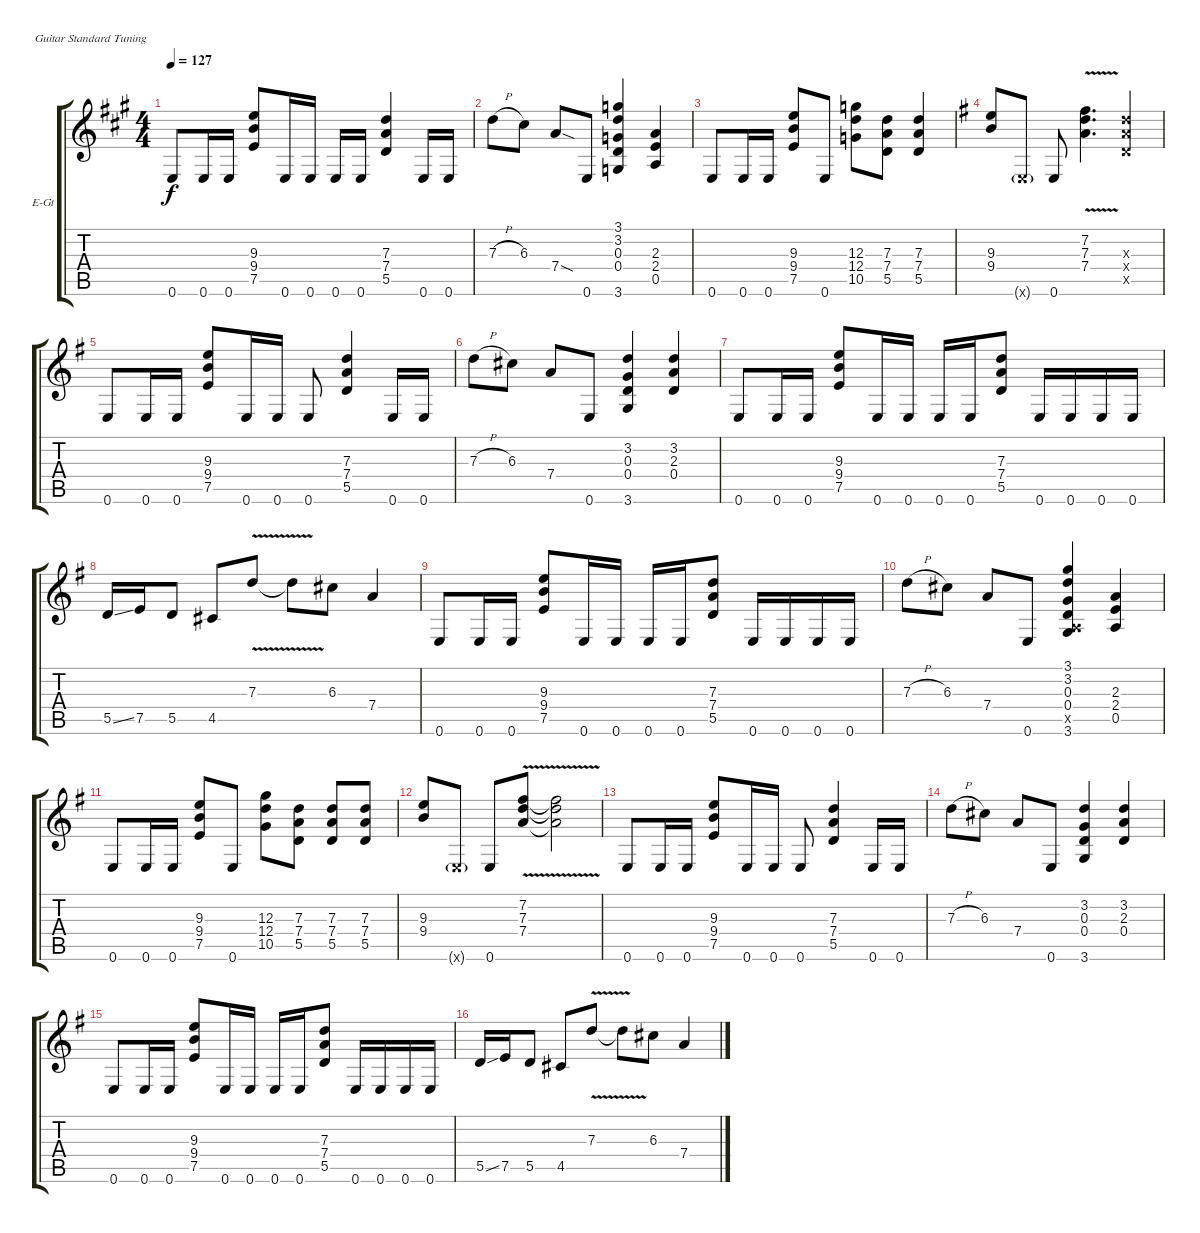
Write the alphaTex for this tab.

\bracketExtendMode groupsimilarinstruments
\firstSystemTrackNameOrientation horizontal
\otherSystemsTrackNameOrientation horizontal
\track ("Rhythm Guitar" "E-Gt") {instrument distortionguitar}
\staff {score tabs}
\tuning (E4 B3 G3 D3 A2 E2)
\ts (4 4)
\tempo 127
\clef g2
\ks f#minor
0.6.8{dy f} 0.6.16 0.6.16 (9.3 9.4 7.5).8 0.6.16 0.6.16 0.6.16 0.6.16 (7.3 7.4 5.5).4 0.6.16 0.6.16 |
7.3{h}.8 6.3.8 7.4{sod}.8 0.6.8 (3.2 0.3 0.4 3.6 3.1).4 (2.3 2.4 0.5).4 |
0.6.8 0.6.16 0.6.16 (9.3 9.4 7.5).8 0.6.8 (12.3 12.4 10.5).8 (7.3 7.4 5.5).8 (7.3 7.4 5.5).4 |
\ks eminor
(9.3 9.4).8 0.6{g x}.8 0.6.8 (7.2{v} 7.3{v} 7.4{v}).4{d} (7.3{x} 7.4{x} 5.5{x}).4 |
0.6.8 0.6.16 0.6.16 (9.3 9.4 7.5).8 0.6.16 0.6.16 0.6.8 (7.3 7.4 5.5).4 0.6.16 0.6.16 |
7.3{h}.8 6.3.8 7.4.8 0.6.8 (3.2 0.3 0.4 3.6).4 (3.2 2.3 0.4).4 |
0.6.8 0.6.16 0.6.16 (9.3 9.4 7.5).8 0.6.16 0.6.16 0.6.16 0.6.16 (7.3 7.4 5.5).8 0.6.16 0.6.16 0.6.16 0.6.16 |
5.5{ss}.16 7.5.16 5.5.8 4.5.8 7.3{v}.8 7.3{v t}.8 6.3.8 7.4.4 |
0.6.8 0.6.16 0.6.16 (9.3 9.4 7.5).8 0.6.16 0.6.16 0.6.16 0.6.16 (7.3 7.4 5.5).8 0.6.16 0.6.16 0.6.16 0.6.16 |
7.3{h}.8 6.3.8 7.4.8 0.6.8 (0.3 0.4 0.5{x} 3.6 3.2 3.1).4 (2.3 2.4 0.5).4 |
0.6.8 0.6.16 0.6.16 (9.3 9.4 7.5).8 0.6.8 (12.3 12.4 10.5).8 (7.3 7.4 5.5).8 (7.3 7.4 5.5).8 (5.5 7.4 7.3).8 |
(9.3 9.4).8 0.6{g x}.8 0.6.8 (7.2{v} 7.3{v} 7.4{v}).8 (7.4{t} 7.3{t} 7.2{t}).2 |
0.6.8 0.6.16 0.6.16 (9.3 9.4 7.5).8 0.6.16 0.6.16 0.6.8 (7.3 7.4 5.5).4 0.6.16 0.6.16 |
7.3{h}.8 6.3.8 7.4.8 0.6.8 (3.2 0.3 0.4 3.6).4 (3.2 2.3 0.4).4 |
0.6.8 0.6.16 0.6.16 (9.3 9.4 7.5).8 0.6.16 0.6.16 0.6.16 0.6.16 (7.3 7.4 5.5).8 0.6.16 0.6.16 0.6.16 0.6.16 |
5.5{ss}.16 7.5.16 5.5.8 4.5.8 7.3{v}.8 7.3{v t}.8 6.3.8 7.4.4
